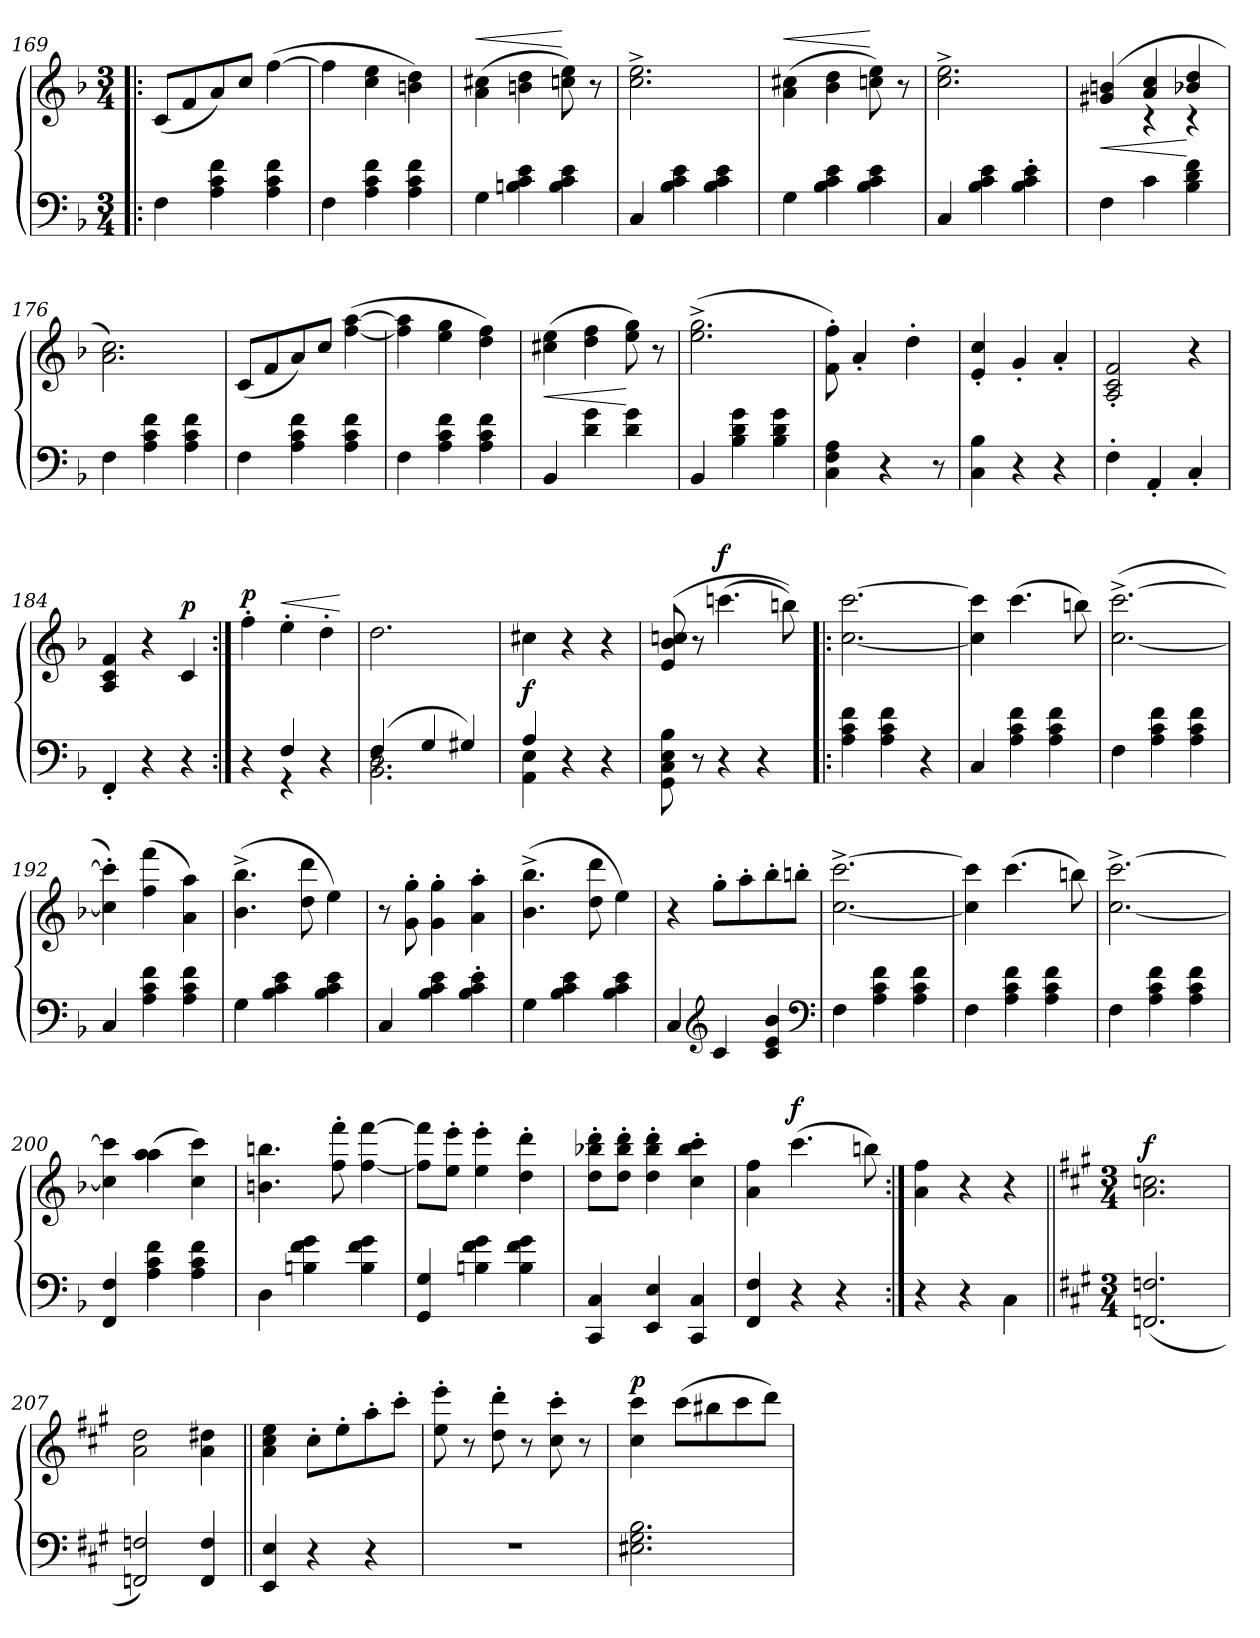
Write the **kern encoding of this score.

**kern	**kern	**dynam
*part1	*part1	*part1
*staff2	*staff1	*staff1/2
*clefF4	*clefG2	*
*k[b-]	*k[b-]	*
*M3/4	*M3/4	*
=169!|:	=169!|:	=169!|:
4F\	(8cL	.
.	8f	.
4A\ 4c\ 4f\	8a)	.
.	8ccJ	.
4A\ 4c\ 4f\	([4ff\	.
=170	=170	=170
4F\	4ff\]	.
4A\ 4c\ 4f\	4cc\ 4ee\	.
4A\ 4c\ 4f\	4bn\ 4dd\)	.
=171	=171	=171
!	!	!LO:HP:a
4G\	(4a\ 4cc#X\	<
4Bn\ 4c\ 4e\	4bn\ 4dd\	.
4B\ 4c\ 4e\	8ccn\ 8ee\)	[
.	8r	.
=172	=172	=172
4C/	2.cc^\ 2.ee^\	.
4B-\ 4c\ 4e\	.	.
4B-\ 4c\ 4e\	.	.
!!LO:LB:g=z
=173	=173	=173
!	!	!LO:HP:a
4G\	(4a\ 4cc#X\	<
4B-\ 4c\ 4e\	4b-\ 4dd\	.
4B-\ 4c\ 4e\	8ccn\ 8ee\)	[
.	8r	.
=174	=174	=174
4C/	2.cc^\ 2.ee^\	.
4B-\ 4c\ 4e\	.	.
4B-'\ 4c'\ 4e'\	.	.
=175	=175	=175
!	!	!LO:HP:a=2
*	*^	*
4F\	(4g#X/ 4bn/	4ryy	<
4c\	4a 4cc	4r	.
4B-\ 4d\ 4f\	4b-X 4dd	4r	[
*	*v	*v	*
=176	=176	=176
4F\	2.a\ 2.cc\)	.
4A\ 4c\ 4f\	.	.
4A\ 4c\ 4f\	.	.
=177	=177	=177
4F\	(8cL	.
.	8f	.
4A\ 4c\ 4f\	8a)	.
.	8ccJ	.
4A\ 4c\ 4f\	([4ff\ [4aa\	.
=178	=178	=178
4F\	4ff]\ 4aa]\	.
4A\ 4c\ 4f\	4ee\ 4gg\	.
4A\ 4c\ 4f\	4dd\ 4ff\)	.
=179	=179	=179
!	!	!LO:HP:a=2
4BB-/	(4cc#X\ 4ee\	<
4d\ 4g\	4dd\ 4ff\	.
4d\ 4g\	8ee\ 8gg\)	[
.	8r	.
=180	=180	=180
4BB-/	(2.ee^\ 2.gg^\	.
4B-\ 4d\ 4g\	.	.
4B-\ 4d\ 4g\	.	.
!!LO:LB:g=z
=181	=181	=181
4C\ 4F\ 4A\	8f'\ 8ff'\)	.
.	4a'/	.
4r	.	.
.	4dd'\	.
8r	.	.
=182	=182	=182
4C\ 4B-\	4e'/ 4cc'/	.
4r	4g'/	.
4r	4a'/	.
=183	=183	=183
4F'\	2A'/ 2c'/ 2f'/	.
4AA'/	.	.
4C'/	4r	.
=184	=184	=184
4FF'/	4A/ 4c/ 4f/	.
4r	4r	.
!	!	!LO:DY:a
4r	4c/	p
=185:|!	=185:|!	=185:|!
*^	*	*
!	!	!	!LO:DY:a
4r	4ryy	4ff'\	p
!	!	!	!LO:HP:a
4F/	4r	4ee'\	<
4ryy	4r	4dd'\	.
*v	*v	*	*
.	.	[
=186	=186	=186
*^	*	*
*	*^	*	*
(4F/	2.BB-\ 2.D\	8r	2.dd\	.
.	.	8ryy	.	.
4G/	.	4ryy	.	.
4G#X/)	.	4ryy	.	.
=187	=187	=187	=187	=187
!	!	!	!	!LO:DY:a=2
*	*v	*v	*	*
4A/	4AA\ 4E\	4cc#X\	f
4r	4ryy	4r	.
4r	4ryy	4r	.
*v	*v	*	*
=188	=188	=188
8GG\ 8C\ 8E\ 8B-\	(8e/ 8b-/ 8ccn/	.
8r	8r	.
!	!	!LO:DY:a
4r	(4.cccn\	f
4r	.	.
.	8bbn\))	.
!!LO:LB:g=z
=189!|:	=189!|:	=189!|:
4A\ 4c\ 4f\	[2.cc\ [2.ccc\	.
4A\ 4c\ 4f\	.	.
4r	.	.
=190	=190	=190
4C/	4cc]\ 4ccc]\	.
4A\ 4c\ 4f\	(4.ccc\	.
4A\ 4c\ 4f\	.	.
.	8bbn\)	.
=191	=191	=191
4F\	([2.cc^\ [2.ccc^\	.
4A\ 4c\ 4f\	.	.
4A\ 4c\ 4f\	.	.
=192	=192	=192
4C/	4cc]'\ 4ccc]'\)	.
4A\ 4c\ 4f\	(4ff\ 4fff\	.
4A\ 4c\ 4f\	4a\ 4aa\)	.
=193	=193	=193
4G\	(4.b-^\ 4.bb-^\	.
4B-\ 4c\ 4e\	.	.
.	8dd\ 8ddd\	.
4B-\ 4c\ 4e\	4ee\)	.
=194	=194	=194
4C/	8r	.
.	8g'\ 8gg'\	.
4B-\ 4c\ 4e\	4g'\ 4gg'\	.
4B-'\ 4c'\ 4e'\	4a'\ 4aa'\	.
=195	=195	=195
4G\	(4.b-^\ 4.bb-^\	.
4B-\ 4c\ 4e\	.	.
.	8dd\ 8ddd\	.
4B-\ 4c\ 4e\	4ee\)	.
=196	=196	=196
4C/	4r	.
*clefG2	*	*
4c/	8gg'L	.
.	8aa'	.
4c/ 4e/ 4b-/	8bb-'	.
.	8bbn'J	.
*clefF4	*	*
=197	=197	=197
4F\	[2.cc^\ [2.ccc^\	.
4A\ 4c\ 4f\	.	.
4A\ 4c\ 4f\	.	.
!!LO:LB:g=z
=198	=198	=198
4F\	4cc]\ 4ccc]\	.
4A\ 4c\ 4f\	(4.ccc\	.
4A\ 4c\ 4f\	.	.
.	8bbn\)	.
=199	=199	=199
4F\	[2.cc^\ [2.ccc^\	.
4A\ 4c\ 4f\	.	.
4A\ 4c\ 4f\	.	.
=200	=200	=200
4FF/ 4F/	4cc]\ 4ccc]\	.
4A\ 4c\ 4f\	(4aa\ 4aa\	.
4A\ 4c\ 4f\	4cc\ 4ccc\)	.
=201	=201	=201
4D\	4.bn\ 4.bbn\	.
4Bn\ 4f\ 4g\	.	.
.	8ff'\ 8fff'\	.
4B\ 4f\ 4g\	[4ff\ [4fff\	.
=202	=202	=202
4GG/ 4G/	8ff] 8fff]L	.
.	8ee' 8eee'J	.
4Bn\ 4f\ 4g\	4ee'\ 4eee'\	.
4B\ 4f\ 4g\	4dd'\ 4ddd'\	.
=203	=203	=203
4CC/ 4C/	8dd' 8bb-X' 8ddd'L	.
.	8dd' 8bb-' 8ddd'J	.
4EE/ 4E/	4dd'\ 4bb-'\ 4ddd'\	.
4CC/ 4C/	4cc'\ 4bb-'\ 4ccc'\	.
=204	=204	=204
4FF/ 4F/	4a\ 4ff\	.
!	!	!LO:DY:a
4r	(4.ccc\	f
4r	.	.
.	8bbn\)	.
=205:|!	=205:|!	=205:|!
4r	(4a\ 4ff\	.
4r	4r	.
4C\	4r	.
!!LO:LB:g=z
=206||	=206||	=206||
*k[f#c#g#]	*k[f#c#g#]	*
*M3/4	*M3/4	*
!	!	!LO:DY:a
(2.FFn/ 2.Fn/	2.a\ 2.ccn\	f
=207	=207	=207
2FFn/ 2Fn/)	2a\ 2dd\	.
4FF/ 4F/	4a\ 4dd#X\	.
=208||	=208||	=208||
4EE/ 4E/	4a\ 4cc#\ 4ee\	.
4r	8cc#'L	.
.	8ee'	.
4r	8aa'	.
.	8ccc#'J	.
=209	=209	=209
2.r	8ee'\ 8eee'\	.
.	8r	.
.	8dd'\ 8ddd'\	.
.	8r	.
.	8cc#'\ 8ccc#'\	.
.	8r	.
=210	=210	=210
!	!	!LO:DY:a
2.E#X\ 2.G#\ 2.B\	4cc#\ 4ccc#\	p
.	(8ccc#L	.
.	8bb#X	.
.	8ccc#	.
.	8dddJ)	.
=	=	=
*-	*-	*-
